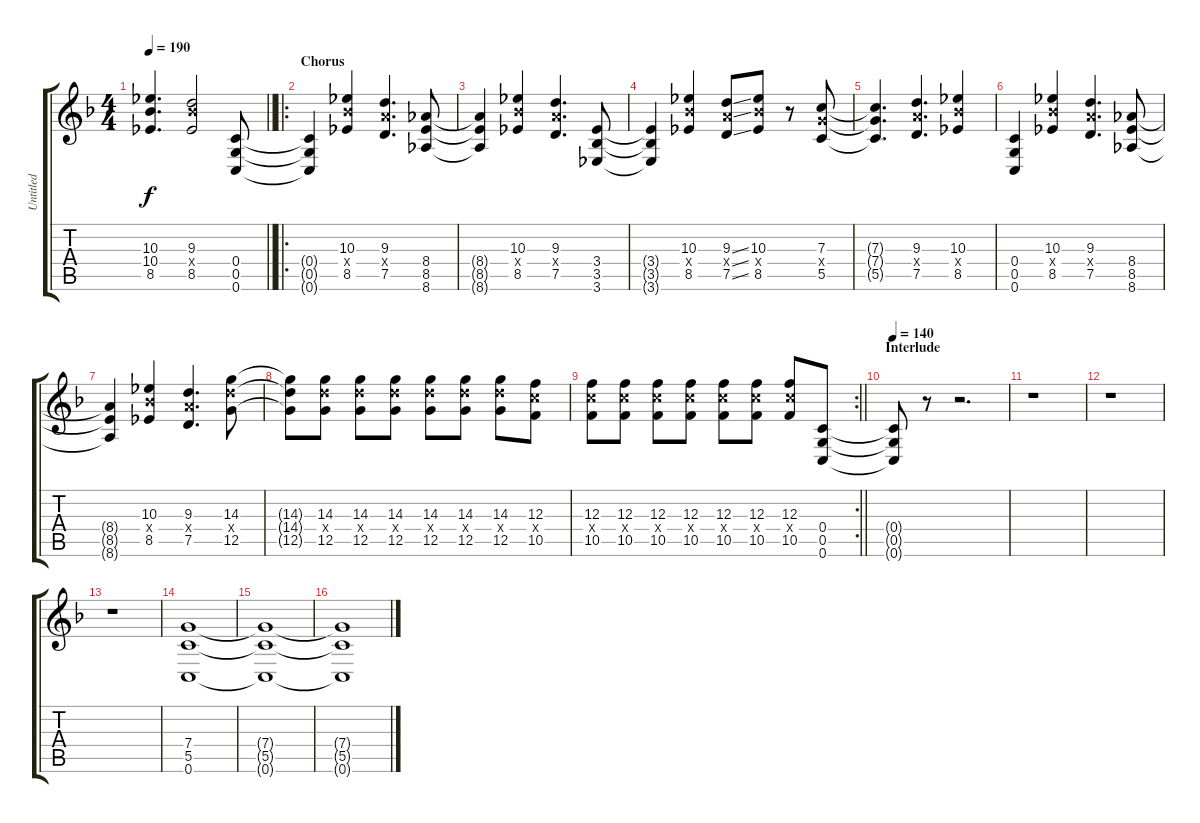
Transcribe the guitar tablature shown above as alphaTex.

\track ("Untitled" "Untitled") {instrument distortionguitar}
\staff {score tabs}
\tuning (D4 A3 F3 C3 G2 C2) {hide}
\ts (4 4)
\tempo 190
\clef g2
\barLineRight lightlight
\ks f
(10.3{t} 10.4{t} 8.5{t}).4{d dy f} (9.3 10.4{x} 8.5).2 (0.4 0.5 0.6).8 |
\ro
\section ("" "Chorus")
(0.4{t} 0.5{t} 0.6{t}).4 (10.3 10.4{x} 8.5).4 (9.3 9.4{x} 7.5).4{d} (8.4 8.5 8.6).8 |
(8.4{t} 8.5{t} 8.6{t}).4 (10.3 10.4{x} 8.5).4 (9.3 9.4{x} 7.5).4{d} (3.4 3.5 3.6).8 |
(3.4{t} 3.5{t} 3.6{t}).4 (10.3 10.4{x} 8.5).4 (9.3{ss} 9.4{ss x} 7.5{ss}).8 (10.3 10.4{x} 8.5).8 r.8 (7.3 7.4{x} 5.5).8 |
(7.3{t} 7.4{t} 5.5{t}).4{d} (9.3 9.4{x} 7.5).4{d} (10.3 10.4{x} 8.5).4 |
(0.4 0.5 0.6).4 (10.3 10.4{x} 8.5).4 (9.3 9.4{x} 7.5).4{d} (8.4 8.5 8.6).8 |
(8.4{t} 8.5{t} 8.6{t}).4 (10.3 10.4{x} 8.5).4 (9.3 9.4{x} 7.5).4{d} (14.3 14.4{x} 12.5).8 |
(14.3{t} 14.4{t} 12.5{t}).8 (14.3 14.4{x} 12.5).8 (14.3 14.4{x} 12.5).8 (14.3 14.4{x} 12.5).8 (14.3 14.4{x} 12.5).8 (14.3 14.4{x} 12.5).8 (14.3 14.4{x} 12.5).8 (12.3 12.4{x} 10.5).8 |
\rc 2
\barLineRight lightlight
(12.3 12.4{x} 10.5).8 (12.3 12.4{x} 10.5).8 (12.3 12.4{x} 10.5).8 (12.3 12.4{x} 10.5).8 (12.3 12.4{x} 10.5).8 (12.3 12.4{x} 10.5).8 (12.3 12.4{x} 10.5).8 (0.4 0.5 0.6).8 |
\section ("" "Interlude")
\tempo 140
(0.4{t} 0.5{t} 0.6{t}).8 r.8 r.2{d} |
r.1 |
r.1 |
r.1 |
(7.4 5.5 0.6).1 |
(7.4{t} 5.5{t} 0.6{t}).1 |
(7.4{t} 5.5{t} 0.6{t}).1
